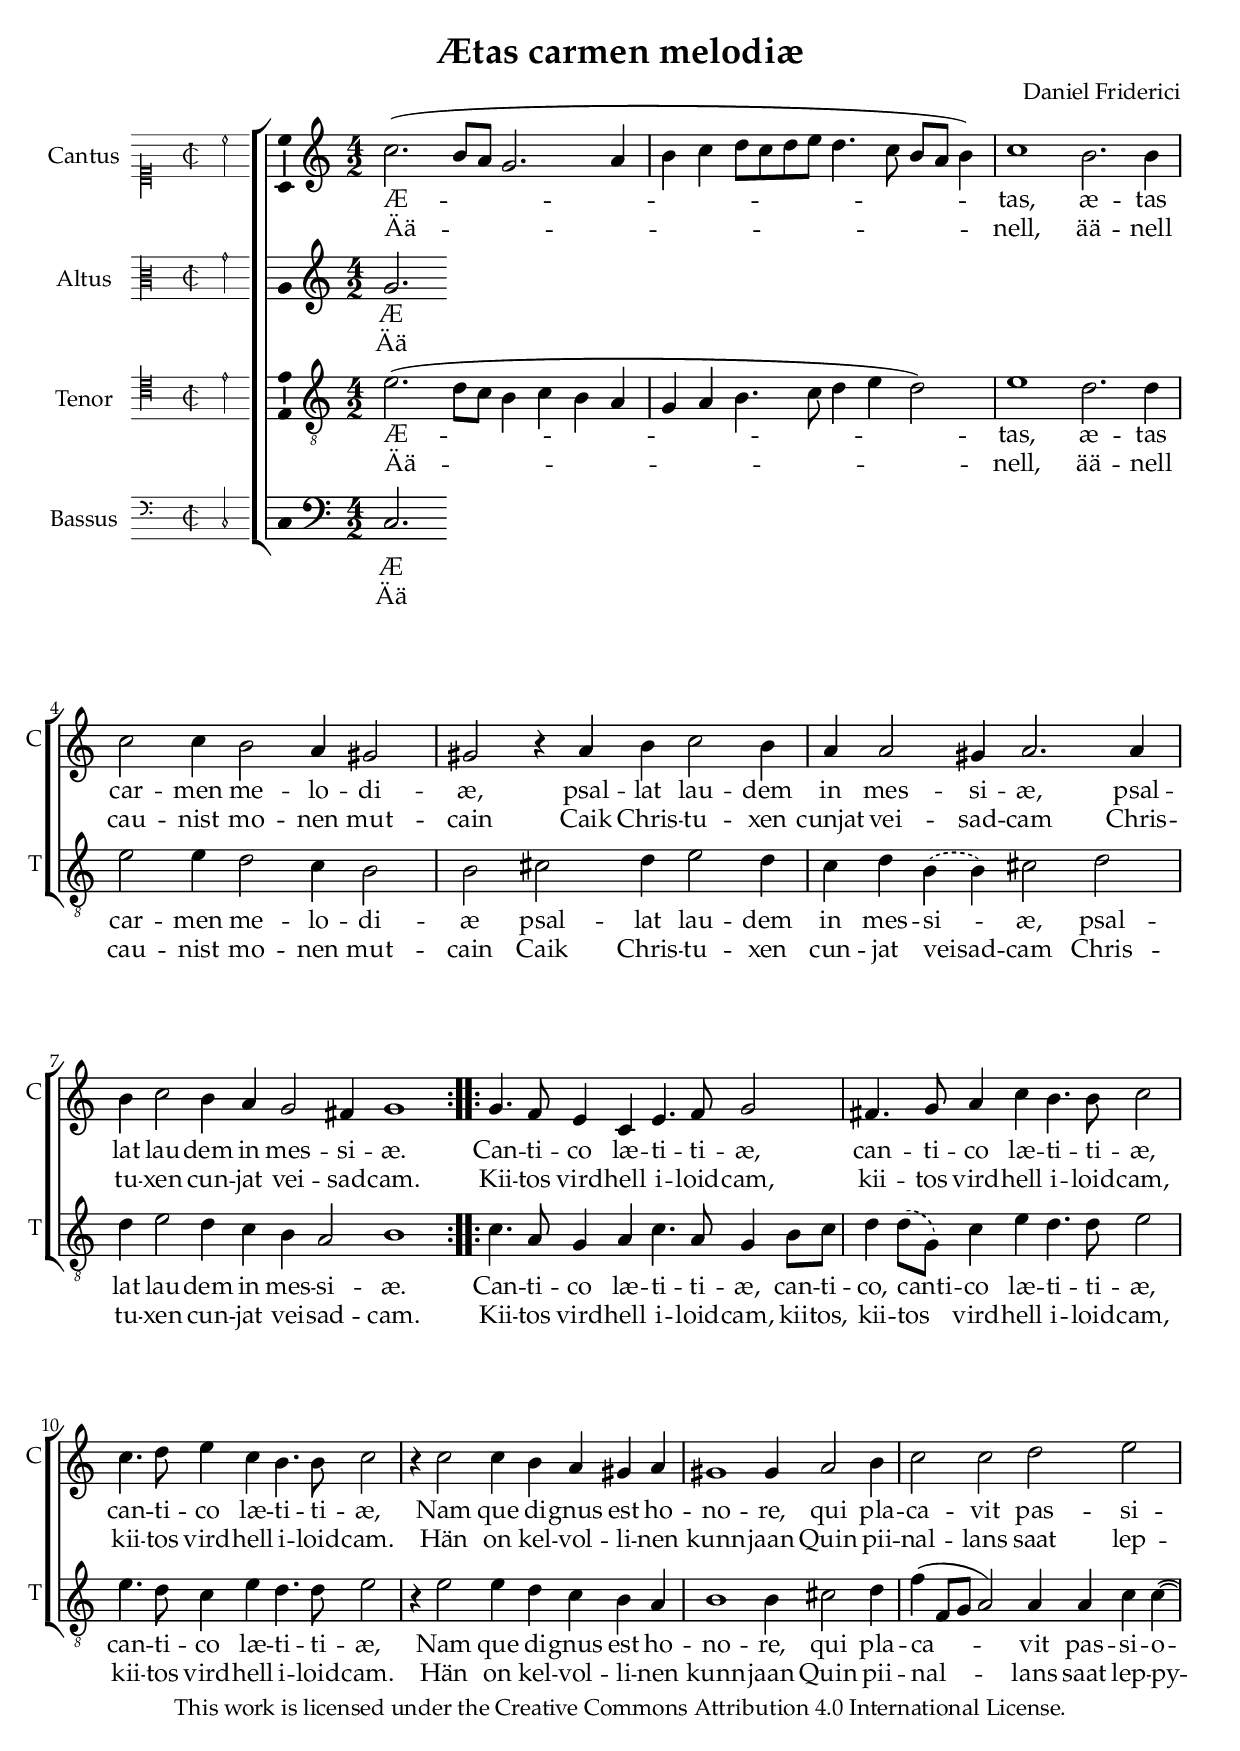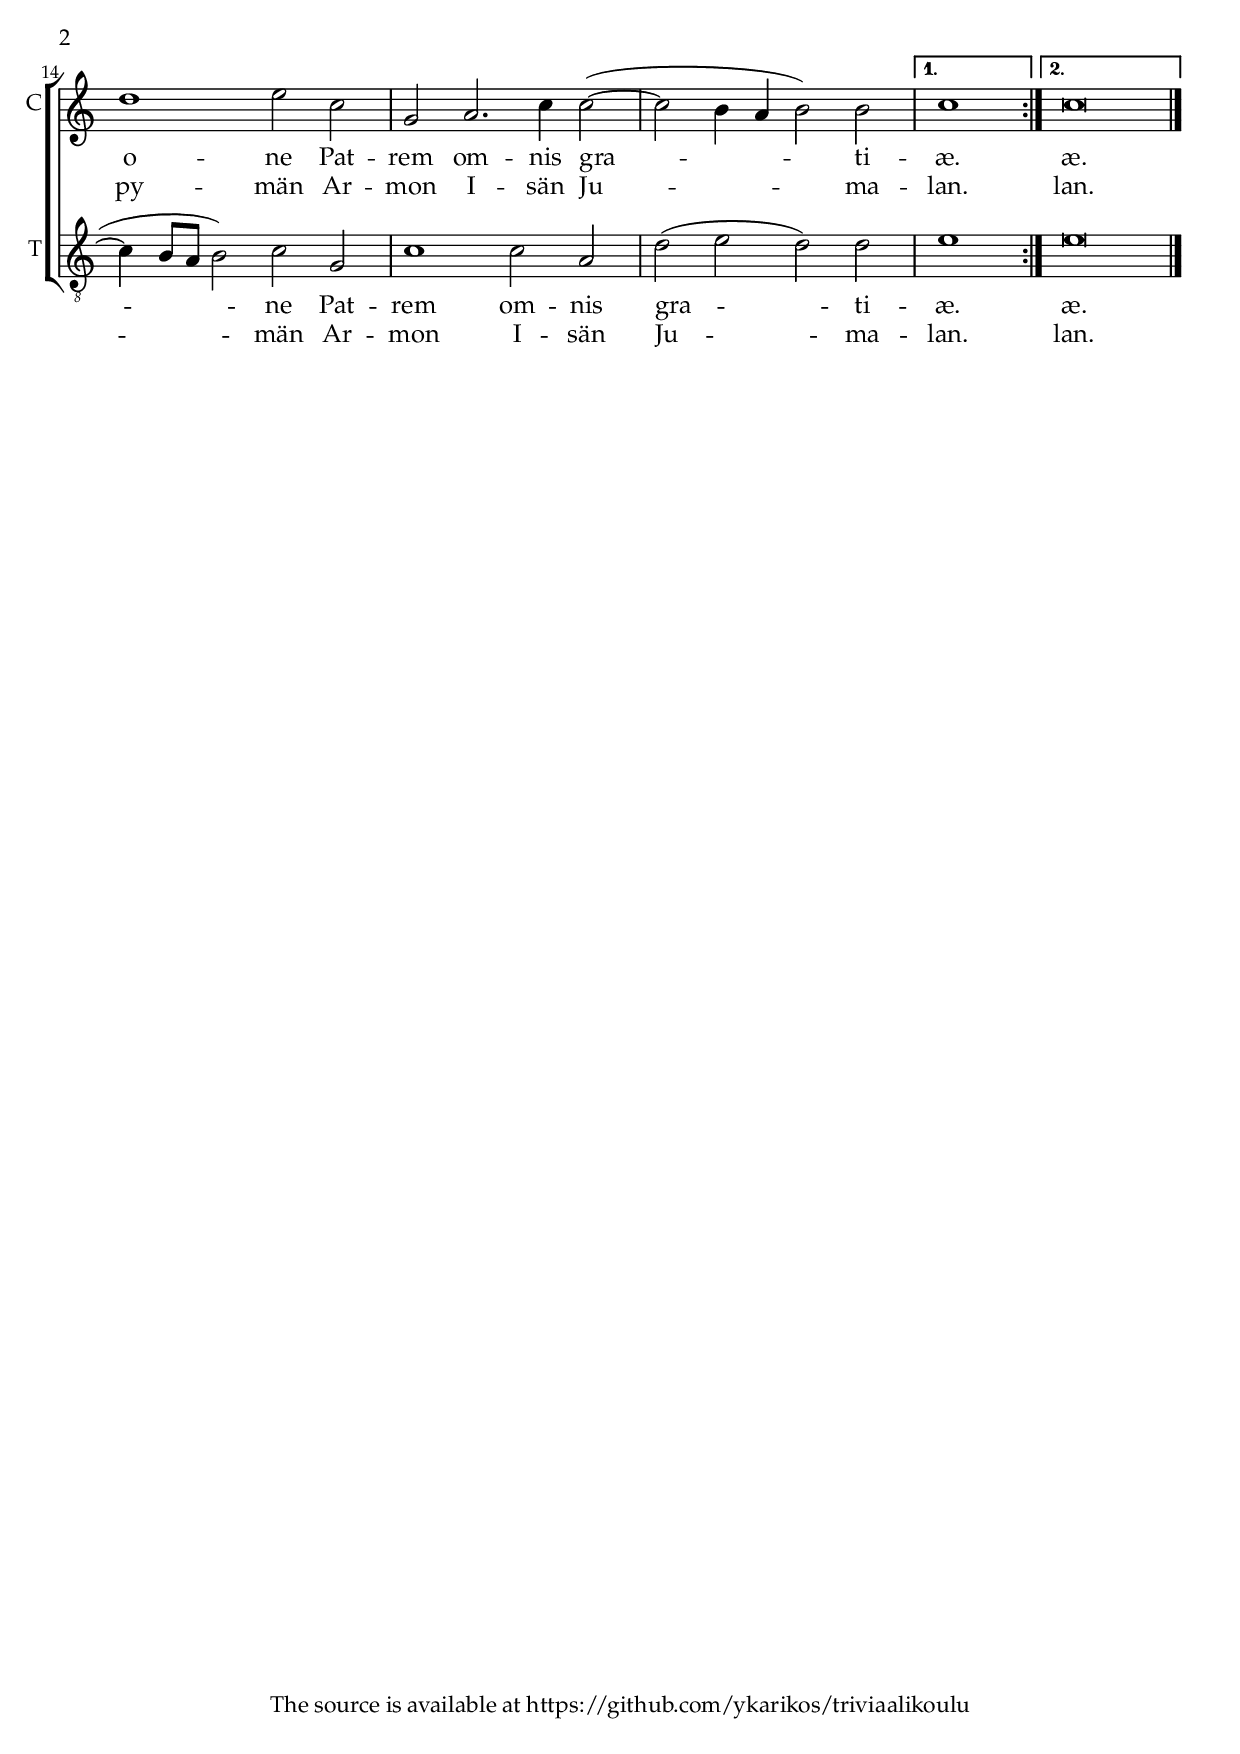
\version "2.19.49"
\include "suomi.ly"

global = { 
%  \numericTimeSignature
  \time 4/2 
%  \autoBeamOff
  \key c \major
  \set Staff.midiInstrument = #"voice oohs"
}

\header {
  title = "Ætas carmen melodiæ"
%  subtitle = ""
  composer = "Daniel Friderici"
%  instrument = "Voice (SATB)"
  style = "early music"
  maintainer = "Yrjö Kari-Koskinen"
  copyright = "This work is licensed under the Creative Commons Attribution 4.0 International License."
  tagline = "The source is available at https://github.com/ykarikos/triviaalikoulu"
}

\paper {
    #(define fonts
        (make-pango-font-tree "Palatino"
                              "Nimbus Sans"
                              "Luxi Mono"
                              (/ staff-height pt 20)))
}


SopranoMusic = \relative c'' {
  \set Staff.instrumentName = #"Cantus"
  \set Staff.shortInstrumentName = "C"

	\incipit { \clef "mensural-c1" \key c \major \time 2/2 c''2 }
	\repeat volta 2 {
		c2.( h8 a g2. a4 | h c d8 c d e d4. c8 h a h4) |
		c1 h2. h4 | c2 c4 h2 a4 gis2 | gis r4 a h c2 h4 |
		a a2 gis4 a2. a4 | 
		\time 6/2 
		\once \override Staff.TimeSignature.break-visibility = ##(#f #f #f)
		h c2 h4 a g2 fis4 g1 |
	}
	\repeat volta 2 {
		\time 4/2 
		\once \override Staff.TimeSignature.break-visibility = ##(#f #f #f)
		g4. f8 e4 c e4. f8 g2 | fis4. g8 a4 c h4. h8 c2 |
		c4. d8 e4 c h4. h8 c2 |
		r4 c2 c4 h a gis a | gis1 gis4 a2 h4 | c2 c d e |
		d1 e2 c | g a2. c4 c2~( | c h4 a h2) h |
	}
	\alternative {
		{
			\time 2/2
			\once \override Staff.TimeSignature.break-visibility = ##(#f #f #f)
			c1 |
		}
		{
			\time 4/2
			\once \override Staff.TimeSignature.break-visibility = ##(#f #f #f)
			c\breve \bar "|."
		}
	}
}

stanzaOneLyrics = \lyricmode {
	Æ -- tas, æ -- tas car -- men me -- lo -- di -- æ,
	psal -- lat lau -- dem in mes -- si -- æ,
    psal -- lat lau -- dem in mes -- si -- æ.
	Can -- ti -- co læ -- ti -- ti -- æ,
	can -- ti -- co læ -- ti -- ti -- æ,
	can -- ti -- co læ -- ti -- ti -- æ,
	Nam que di -- gnus est ho -- no -- re,
	qui pla -- ca -- vit pas -- si -- o -- ne
	Pat -- rem om -- nis gra -- ti -- æ. æ.
}

stanzaOneLyricsTenor = \lyricmode {
	Æ -- tas, æ -- tas car -- men me -- lo -- di -- æ
	psal -- lat lau -- dem in mes -- si -- æ,
    psal -- lat lau -- dem in mes -- si -- æ.
	Can -- ti -- co læ -- ti -- ti -- æ,
	can -- ti -- co, canti -- co læ -- ti -- ti -- æ,
	can -- ti -- co læ -- ti -- ti -- æ,
	Nam que di -- gnus est ho -- no -- re,
	qui pla -- ca -- vit pas -- si -- o -- ne
	Pat -- rem om -- nis gra -- ti -- æ. æ.
}

stanzaTwoLyrics = \lyricmode {
	Ää -- nell, ää -- nell cau -- nist mo -- nen mut -- cain
	Caik Chris -- tu -- xen cunjat vei -- sad -- cam
	Chris -- tu -- xen cun -- jat vei -- sad -- cam.
	Kii -- tos vird -- hell i -- loid -- cam,
	kii -- tos vird -- hell i -- loid -- cam,
	kii -- tos vird -- hell i -- loid -- cam.
	Hän on kel -- vol -- li -- nen kunn -- jaan
	Quin pii -- nal -- lans saat lep -- py -- män
	Ar -- mon I -- sän Ju -- ma -- lan. lan.
}

stanzaTwoLyricsTenor = \lyricmode {
	Ää -- nell, ää -- nell cau -- nist mo -- nen mut -- cain
	Caik Chris -- tu -- xen cun -- jat veisad -- cam
	Chris -- tu -- xen cun -- jat vei -- sad -- cam.
	Kii -- tos vird -- hell i -- loid -- cam,
	kii -- tos, kii -- tos vird -- hell i -- loid -- cam,
	kii -- tos vird -- hell i -- loid -- cam.
	Hän on kel -- vol -- li -- nen kunn -- jaan
	Quin pii -- nal -- lans saat lep -- py -- män
	Ar -- mon I -- sän Ju -- ma -- lan. lan.
}

AltoMusic = \relative c'' {
  \set Staff.instrumentName = #"Altus"
  \set Staff.shortInstrumentName = "A"

  \incipit { \clef "mensural-c3" \key c \major \time 2/2 g'2 }

	g2.

}

TenoreMusic = \relative c' {
  \set Staff.instrumentName = #"Tenor"
  \set Staff.shortInstrumentName = "T"

	\incipit { \clef "mensural-c4" \key c \major \time 2/2 e'2 }

	\clef "treble_8"
	\repeat volta 2 {
		e2.( d8 c h4 c h a | g a h4. c8 d4 e d2) | 
		e1 d2. d4 | e2 e4 d2 c4 h2 | h2 cis d4 e2 d4 | 
		c4 d \slurDashed h( h) cis2 d | 
		\time 6/2 
		\once \override Staff.TimeSignature.break-visibility = ##(#f #f #f)
		d4 e2 d4 c h a2 h1
	}
	\repeat volta 2 {
		\time 4/2 
		\once \override Staff.TimeSignature.break-visibility = ##(#f #f #f)
		c4. a8 g4 a c4. a8 g4 h8 c | 
		d4  \slurDashed d8( g,) c4 e d4. d8 e2 |
 		e4. d8 c4 e d4. d8 e2 |
		r4 e2 e4 d c h a | h1 h4 cis2 d4 |
		\slurSolid f( f,8 g a2) a4 a c c~( | c h8 a h2) c g |
		c1 c2 a | d( e d) d |
	}
	\alternative {
		{
			\time 2/2
			\once \override Staff.TimeSignature.break-visibility = ##(#f #f #f)
			e1 |
		}
		{
			\time 4/2
			\once \override Staff.TimeSignature.break-visibility = ##(#f #f #f)
			e\breve \bar "|."
		}
	}

}

BassMusic = \relative c {
  \set Staff.instrumentName = #"Bassus"
  \set Staff.shortInstrumentName = "B"

	\incipit { \clef "mensural-f" \key c \major \time 2/2 c2 }

	\clef bass
	c2.
}



\score {
  \new ChoirStaff <<
    \new Staff <<
      \new Voice = "Soprano" {
		\global
        \SopranoMusic
      }
     \new Lyrics \lyricsto "Soprano" {
       \stanzaOneLyrics
     }
     \new Lyrics \lyricsto "Soprano" {
       \stanzaTwoLyrics
     }
    >>
    \new Staff <<
      \new Voice = "Alto" {
        \global
        \AltoMusic
      }
     \new Lyrics \lyricsto "Alto" {
       \stanzaOneLyrics
     }
     \new Lyrics \lyricsto "Alto" {
       \stanzaTwoLyrics
     }
    >>
    \new Staff <<
      \new Voice = "Tenore" {
        \global
        \TenoreMusic
      }
      \new Lyrics \lyricsto "Tenore" {
       \stanzaOneLyricsTenor
      }
      \new Lyrics \lyricsto "Tenore" {
       \stanzaTwoLyricsTenor
      }
    >>
    \new Staff <<
      \new Voice = "Bass" {
        \global
        \BassMusic
      }
      \new Lyrics \lyricsto "Bass" {
       \stanzaOneLyrics
      }
      \new Lyrics \lyricsto "Bass" {
       \stanzaTwoLyrics
      }
    >>
  >>
  \midi { 
    \tempo 4 = 160
  }
  \layout {
    \context {
      \Voice
      \consists "Ambitus_engraver"
    }
    indent = 3.5\cm
    incipit-width = 2\cm
    \context {
     \Staff \RemoveEmptyStaves
    }
    \context {
     \Score
     \override VerticalAxisGroup.remove-first = ##t
    }
  }
}